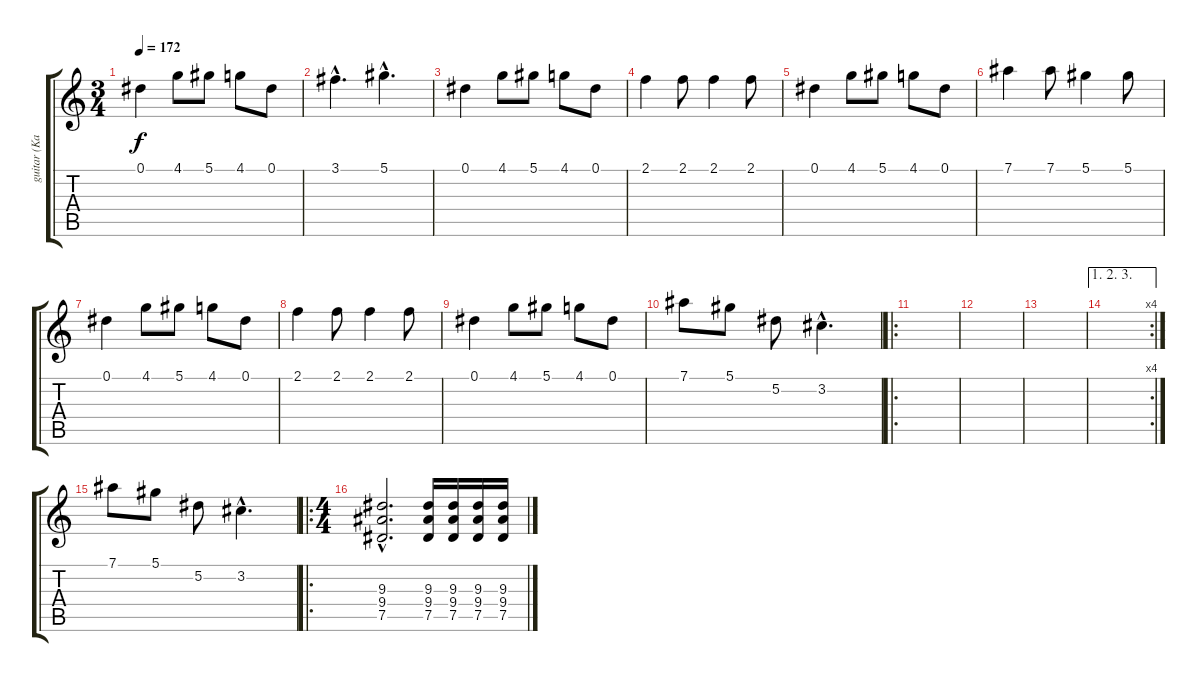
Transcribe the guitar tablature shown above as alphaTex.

\track ("guitar (Kano)" "guitar (Ka") {instrument distortionguitar}
\staff {score tabs}
\tuning (Eb4 Bb3 Gb3 Db3 Ab2 Eb2) {hide}
\ts (3 4)
\tempo 172
\clef g2
\ks c
0.1.4{dy f} 4.1.8 5.1.8 4.1.8 0.1.8 |
3.1{hac}.4{d} 5.1{hac}.4{d} |
0.1.4 4.1.8 5.1.8 4.1.8 0.1.8 |
2.1.4 2.1.8 2.1.4 2.1.8 |
0.1.4 4.1.8 5.1.8 4.1.8 0.1.8 |
7.1.4 7.1.8 5.1.4 5.1.8 |
0.1.4 4.1.8 5.1.8 4.1.8 0.1.8 |
2.1.4 2.1.8 2.1.4 2.1.8 |
0.1.4 4.1.8 5.1.8 4.1.8 0.1.8 |
7.1.8 5.1.8 5.2.8 3.2{hac}.4{d} |
\ro
|
|
|
\ae (1 2 3)
\rc 4
|
7.1.8 5.1.8 5.2.8 3.2{hac}.4{d} |
\ro
\ts (4 4)
(9.3{hac} 9.4{hac} 7.5{hac}).2{d instrument distortionguitar} (9.3 9.4 7.5).16 (9.3 9.4 7.5).16 (9.3 9.4 7.5).16 (9.3 9.4 7.5).16
